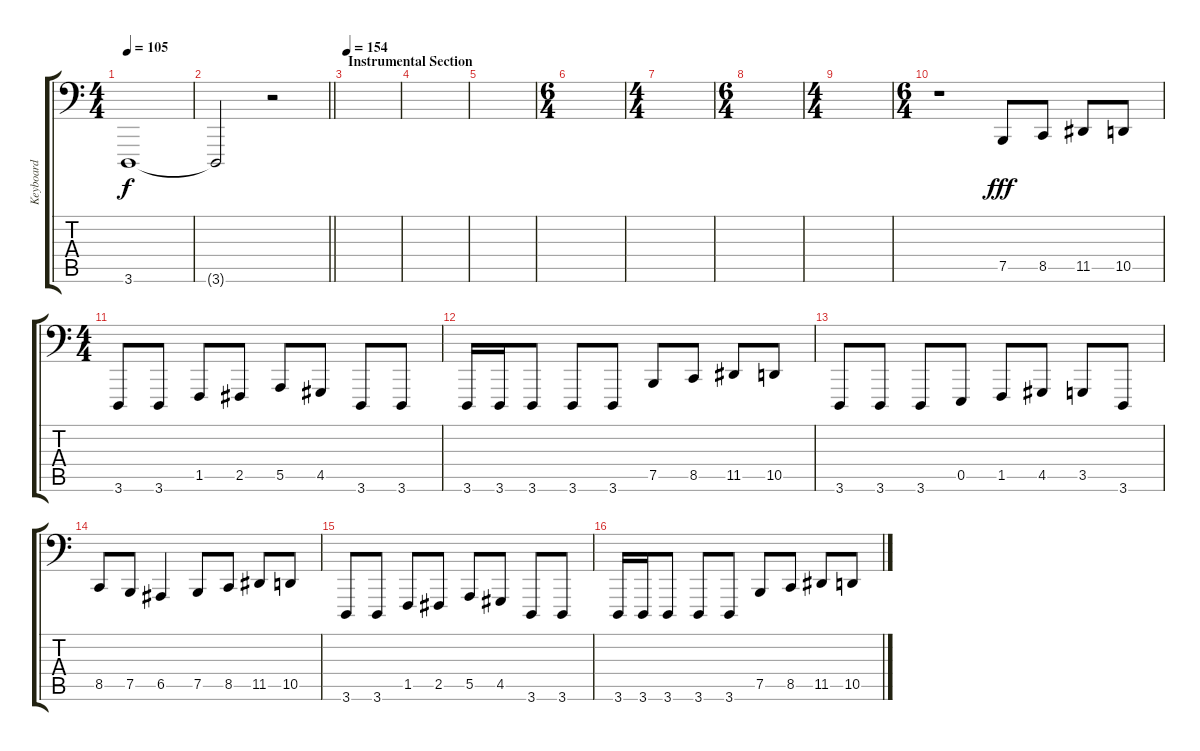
\track ("Keyboard" "Keyboard") {instrument lead1square}
\staff {score tabs}
\tuning (C3 G2 D2 A1 E1 B0) {hide}
\ts (4 4)
\tempo 105
\clef f4
\ks c
3.6{t}.1{dy f} |
\barLineRight lightlight
3.6{t}.2 r.2 |
\section ("" "Instrumental Section")
\tempo 154
|
|
|
\ts (6 4)
|
\ts (4 4)
|
\ts (6 4)
|
\ts (4 4)
|
\ts (6 4)
r.1 7.5.8{dy fff} 8.5.8 11.5.8 10.5.8 |
\ts (4 4)
3.6.8 3.6.8 1.5.8 2.5.8 5.5.8 4.5.8 3.6.8 3.6.8 |
3.6.16 3.6.16 3.6.8 3.6.8 3.6.8 7.5.8 8.5.8 11.5.8 10.5.8 |
3.6.8 3.6.8 3.6.8 0.5.8 1.5.8 4.5.8 3.5.8 3.6.8 |
8.5.8 7.5.8 6.5.4 7.5.8 8.5.8 11.5.8 10.5.8 |
3.6.8 3.6.8 1.5.8 2.5.8 5.5.8 4.5.8 3.6.8 3.6.8 |
3.6.16 3.6.16 3.6.8 3.6.8 3.6.8 7.5.8 8.5.8 11.5.8 10.5.8
